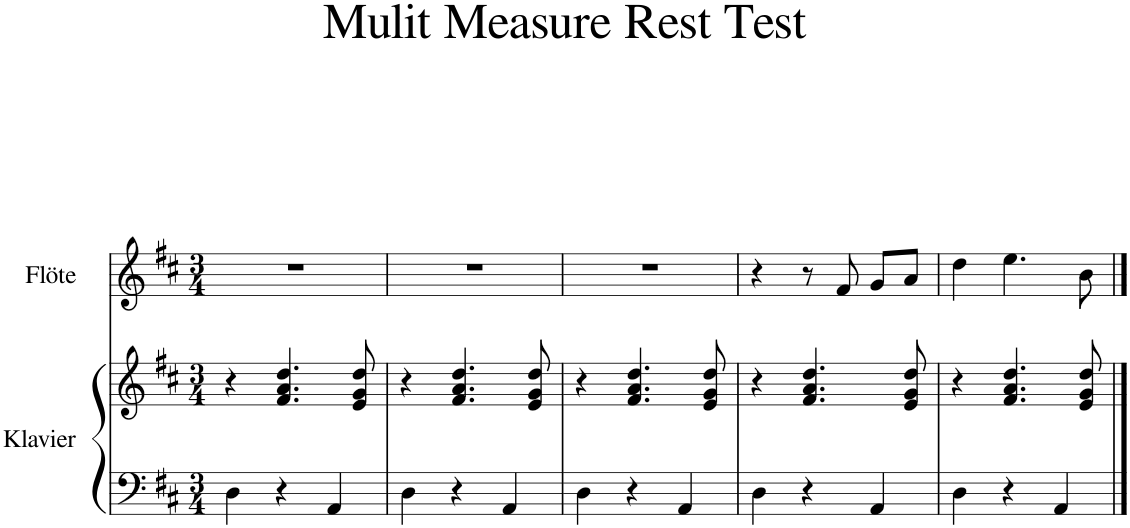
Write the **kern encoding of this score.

**kern	**kern	**kern
*part2	*part2	*part1
*staff3	*staff2	*staff1
*I"Klavier	*	*I"Flöte
*I'Klav.	*	*I'Fl.
*clefF4	*clefG2	*clefG2
*k[f#c#]	*k[f#c#]	*k[f#c#]
*M3/4	*M3/4	*M3/4
=1	=1	=1
4D\	4r	2.r
4r	4.f#/ 4.a/ 4.dd/	.
4AA/	.	.
.	8e/ 8g/ 8dd/	.
=2	=2	=2
4D\	4r	2.r
4r	4.f#/ 4.a/ 4.dd/	.
4AA/	.	.
.	8e/ 8g/ 8dd/	.
=3	=3	=3
4D\	4r	2.r
4r	4.f#/ 4.a/ 4.dd/	.
4AA/	.	.
.	8e/ 8g/ 8dd/	.
=4	=4	=4
4D\	4r	4r
4r	4.f#/ 4.a/ 4.dd/	8r
.	.	8f#/
4AA/	.	8g/L
.	8e/ 8g/ 8dd/	8a/J
=5	=5	=5
4D\	4r	4dd\
4r	4.f#/ 4.a/ 4.dd/	4.ee\
4AA/	.	.
.	8e/ 8g/ 8dd/	8b\
==	==	==
*-	*-	*-
